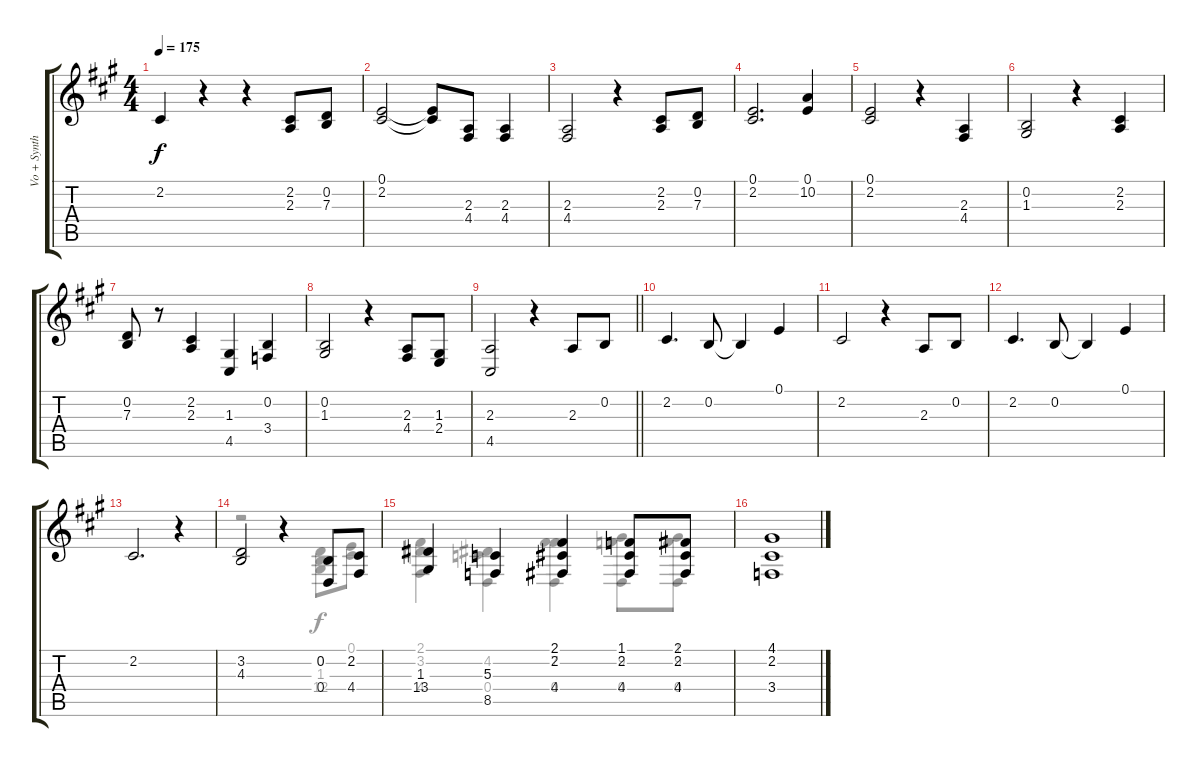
\track ("Vo + Synth." "Vo + Synth") {instrument lead6voice}
\staff {score tabs}
\tuning (E4 B3 G3 D3 A2 E2) {hide}
\voice
\ts (4 4)
\tempo 175
\clef g2
\ks f#minor
2.2{t}.4{dy f} r.4 r.4 (2.2 2.3).8 (0.2 7.3).8 |
(0.1 2.2).2 (0.1{t} 2.2{t}).8 (2.3 4.4).8 (2.3 4.4).4 |
(2.3 4.4).2 r.4 (2.2 2.3).8 (0.2 7.3).8 |
(0.1 2.2).2{d} (0.1 10.2).4 |
(0.1 2.2).2 r.4 (2.3 4.4).4 |
(0.2 1.3).2 r.4 (2.2 2.3).4 |
(0.2 7.3).8 r.8 (2.2 2.3).4 (1.3 4.5).4 (0.2 3.4).4 |
(0.2 1.3).2 r.4 (2.3 4.4).8 (1.3 2.4).8 |
\barLineRight lightlight
(2.3 4.5).2 r.4 2.3.8 0.2.8 |
2.2.4{d} 0.2.8 0.2{t}.4 0.1.4 |
2.2.2 r.4 2.3.8 0.2.8 |
2.2.4{d} 0.2.8 0.2{t}.4 0.1.4 |
2.2.2{d} r.4 |
(3.2 4.3).2 r.4 (0.2 0.4).8 (2.2 4.4).8 |
(1.3 13.4).4 (5.3 8.5).4 (2.1 2.2 4.4).4 (1.1 2.2 4.4).8 (2.1 2.2 4.4).8 |
(4.1 2.2 3.4).1
\voice
\clef g2
\ottava regular
\simile none
\ks f#minor
|
|
|
|
|
|
|
|
\barLineRight lightlight
|
|
|
|
|
r.2 r.4 (0.2 1.3 12.4).8 (0.1 2.2).8 |
(2.1 3.2 4.4).4 (4.2 5.3 0.4).4 (2.1 7.2 0.4).4 (1.1 9.2 0.4).8 (1.1 9.2 0.4).8 |
(4.1 2.2 3.4).1
